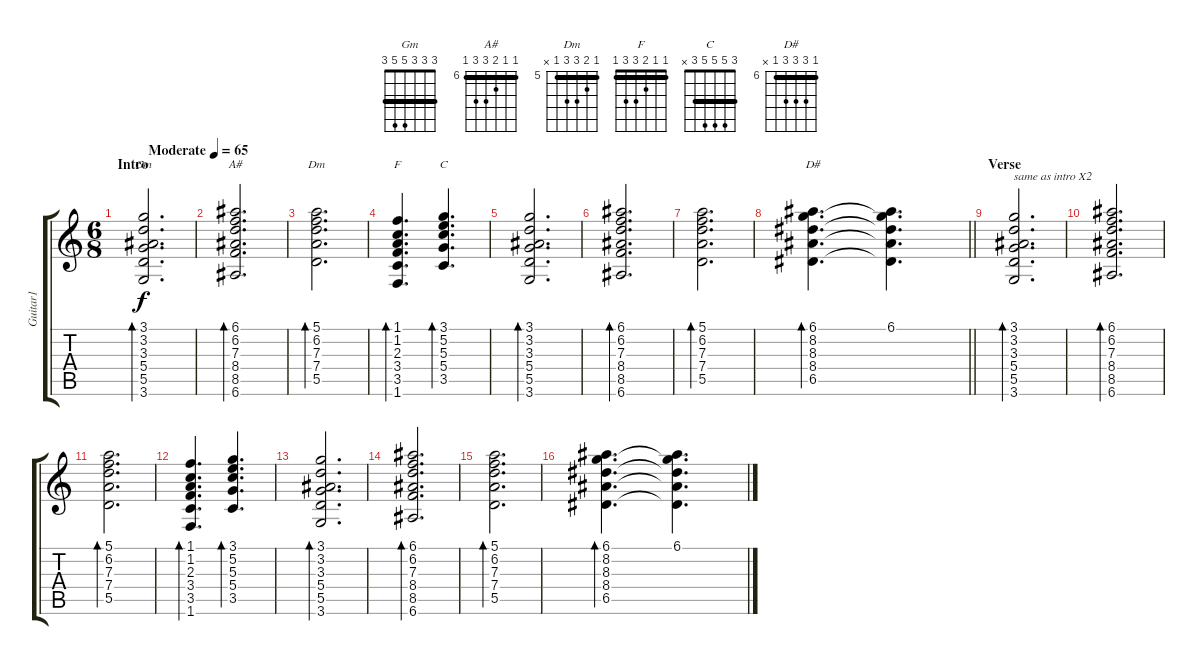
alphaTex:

\track ("Guitar1" "Guitar1") {instrument acousticguitarsteel}
\staff {score tabs}
\tuning (E4 B3 G3 D3 A2 E2) {hide}
\chord ("Gm" 3 3 3 5 5 3) {barre 3}
\chord ("A#" 6 6 7 8 8 6) {firstfret 6 barre 6}
\chord ("Dm" 5 6 7 7 5 x) {firstfret 5 barre 5}
\chord ("F" 1 1 2 3 3 1) {barre 1}
\chord ("C" 3 5 5 5 3 x) {barre 3}
\chord ("D#" 6 8 8 8 6 x) {firstfret 6 barre 6}
\ts (6 8)
\section ("" "Intro")
\tempo (65 "Moderate")
\clef g2
\ks c
(3.1 3.2 3.3 5.4 5.5 3.6).2{d bd 60 ch "Gm" dy f instrument acousticguitarsteel} |
(6.1 6.2 7.3 8.4 8.5 6.6).2{d bd 60 ch "A#"} |
(5.1 6.2 7.3 7.4 5.5).2{d bd 60 ch "Dm"} |
(1.1 1.2 2.3 3.4 3.5 1.6).4{d bd 60 ch "F"} (3.1 5.2 5.3 5.4 3.5).4{d bd 60 ch "C"} |
(3.1 3.2 3.3 5.4 5.5 3.6).2{d bd 60} |
(6.1 6.2 7.3 8.4 8.5 6.6).2{d bd 60} |
(5.1 6.2 7.3 7.4 5.5).2{d bd 60} |
\barLineRight lightlight
(6.1 8.2 8.3 8.4 6.5).4{d bd 60 ch "D#"} (6.1 8.2{t} 8.3{t} 8.4{t} 6.5{t}).4{d} |
\section ("" "Verse")
(3.1 3.2 3.3 5.4 5.5 3.6).2{d bd 60 txt "same as intro X2"} |
(6.1 6.2 7.3 8.4 8.5 6.6).2{d bd 60} |
(5.1 6.2 7.3 7.4 5.5).2{d bd 60} |
(1.1 1.2 2.3 3.4 3.5 1.6).4{d bd 60} (3.1 5.2 5.3 5.4 3.5).4{d bd 60} |
(3.1 3.2 3.3 5.4 5.5 3.6).2{d bd 60} |
(6.1 6.2 7.3 8.4 8.5 6.6).2{d bd 60} |
(5.1 6.2 7.3 7.4 5.5).2{d bd 60} |
(6.1 8.2 8.3 8.4 6.5).4{d bd 60} (6.1 8.2{t} 8.3{t} 8.4{t} 6.5{t}).4{d}
